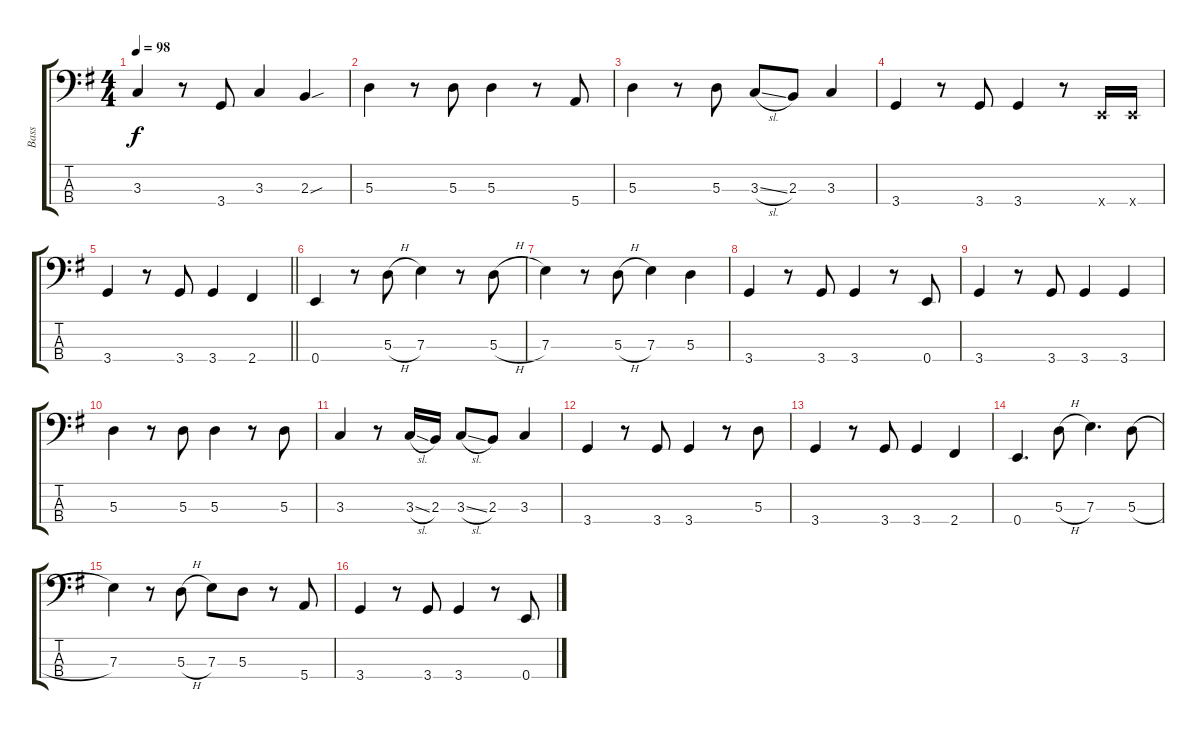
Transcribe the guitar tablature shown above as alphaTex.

\track ("Bass" "Bass") {instrument electricbassfinger}
\staff {score tabs}
\tuning (G2 D2 A1 E1) {hide}
\ts (4 4)
\tempo 98
\clef f4
\ks g
3.3.4{dy f} r.8 3.4.8 3.3.4 2.3{sou}.4 |
5.3.4 r.8 5.3.8 5.3.4 r.8 5.4.8 |
5.3.4 r.8 5.3.8 3.3{sl}.8 2.3.8 3.3.4 |
3.4.4 r.8 3.4.8 3.4.4 r.8 0.4{x}.16 0.4{x}.16 |
\barLineRight lightlight
3.4.4 r.8 3.4.8 3.4.4 2.4.4 |
0.4.4 r.8 5.3{h}.8 7.3.4 r.8 5.3{h}.8 |
7.3.4 r.8 5.3{h}.8 7.3.4 5.3.4 |
3.4.4 r.8 3.4.8 3.4.4 r.8 0.4.8 |
3.4.4 r.8 3.4.8 3.4.4 3.4.4 |
5.3.4 r.8 5.3.8 5.3.4 r.8 5.3.8 |
3.3.4 r.8 3.3{sl}.16 2.3.16 3.3{sl}.8 2.3.8 3.3.4 |
3.4.4 r.8 3.4.8 3.4.4 r.8 5.3.8 |
3.4.4 r.8 3.4.8 3.4.4 2.4.4 |
0.4.4{d} 5.3{h}.8 7.3.4{d} 5.3{h}.8 |
7.3.4 r.8 5.3{h}.8 7.3.8 5.3.8 r.8 5.4.8 |
3.4.4 r.8 3.4.8 3.4.4 r.8 0.4.8
